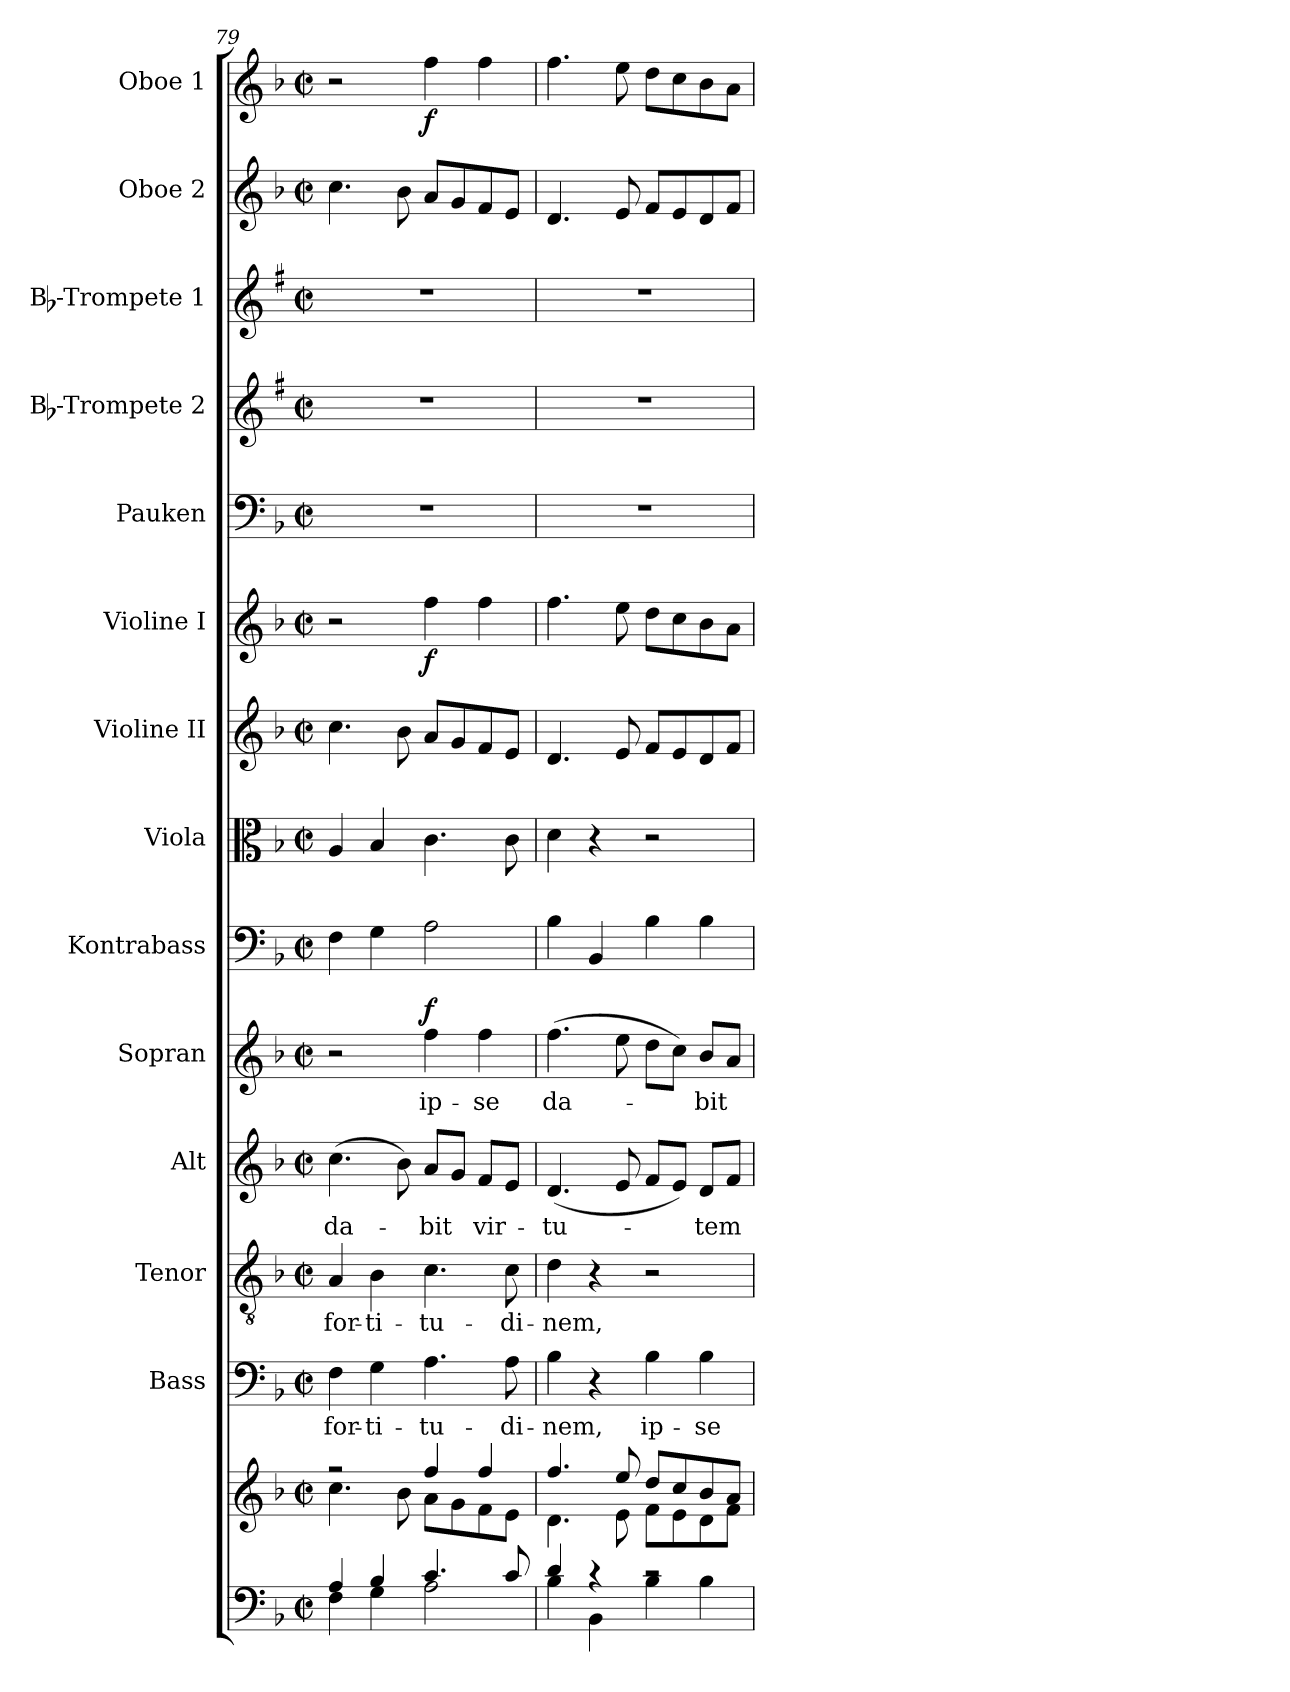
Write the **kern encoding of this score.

**kern	**kern	**kern	**text	**kern	**text	**kern	**text	**kern	**text	**dynam	**kern	**kern	**kern	**kern	**dynam	**kern	**kern	**kern	**kern	**kern	**dynam
*part14	*part14	*part13	*part13	*part12	*part12	*part11	*part11	*part10	*part10	*part10	*part9	*part8	*part7	*part6	*part6	*part5	*part4	*part3	*part2	*part1	*part1
*staff15	*staff14	*staff13	*staff13	*staff12	*staff12	*staff11	*staff11	*staff10	*staff10	*staff10	*staff9	*staff8	*staff7	*staff6	*staff6	*staff5	*staff4	*staff3	*staff2	*staff1	*staff1
*	*	*I"Bass	*	*I"Tenor	*	*I"Alt	*	*I"Sopran	*	*	*I"Kontrabass	*I"Viola	*I"Violine II	*I"Violine I	*	*I"Pauken	*I"Bb-Trompete 2	*I"Bb-Trompete 1	*I"Oboe 2	*I"Oboe 1	*
*	*	*I'B.	*	*I'T.	*	*I'A.	*	*I'S.	*	*	*I'Kb.	*I'Vla.	*I'Vl. II	*I'Vl. I	*	*I'Pk.	*I'Bb Trp. 2	*I'Bb Trp. 1	*I'Ob. 2	*I'Ob. 1	*
*clefF4	*clefG2	*clefF4	*	*clefGv2	*	*clefG2	*	*clefG2	*	*	*clefF4	*clefC3	*clefG2	*clefG2	*	*clefF4	*clefG2	*clefG2	*clefG2	*clefG2	*
*	*	*	*	*	*	*	*	*	*	*	*ITrd7c12	*	*	*	*	*	*ITrd1c2	*ITrd1c2	*	*	*
*k[b-]	*k[b-]	*k[b-]	*	*k[b-]	*	*k[b-]	*	*k[b-]	*	*	*k[b-]	*k[b-]	*k[b-]	*k[b-]	*	*k[b-]	*k[b-]	*k[b-]	*k[b-]	*k[b-]	*
*F:	*F:	*F:	*	*F:	*	*F:	*	*F:	*	*	*F:	*F:	*F:	*F:	*	*F:	*F:	*F:	*F:	*F:	*
*M2/2	*M2/2	*M2/2	*	*M2/2	*	*M2/2	*	*M2/2	*	*	*M2/2	*M2/2	*M2/2	*M2/2	*	*M2/2	*M2/2	*M2/2	*M2/2	*M2/2	*
*met(c|)	*met(c|)	*met(c|)	*	*met(c|)	*	*met(c|)	*	*met(c|)	*	*	*met(c|)	*met(c|)	*met(c|)	*met(c|)	*	*met(c|)	*met(c|)	*met(c|)	*met(c|)	*met(c|)	*
=79	=79	=79	=79	=79	=79	=79	=79	=79	=79	=79	=79	=79	=79	=79	=79	=79	=79	=79	=79	=79	=79
*^	*^	*	*	*	*	*	*	*	*	*	*	*	*	*	*	*	*	*	*	*	*
!	!	!	!	!	!LO:LY:b	!	!LO:LY:b	!	!LO:LY:b	!	!	!	!	!	!	!	!	!	!	!	!	!	!
4A/	4F\	2rgg	4.cc\	4F\	for-	4A/	for-	(>4.cc\	da-	2r	.	.	4FF\	4A/	4.cc\	2r	.	1r	1r	1r	4.cc\	2r	.
!	!	!	!	!	!LO:LY:b	!	!LO:LY:b	!	!	!	!	!	!	!	!	!	!	!	!	!	!	!	!
4B-/	4G\	.	.	4G\	-ti-	4B-\	-ti-	.	.	.	.	.	4GG\	4B-/	.	.	.	.	.	.	.	.	.
.	.	.	8b-\	.	.	.	.	8b-\)	.	.	.	.	.	.	8b-\	.	.	.	.	.	8b-\	.	.
!	!	!	!	!	!LO:LY:b	!	!LO:LY:b	!	!LO:LY:b	!	!LO:LY:b	!LO:DY:a	!	!	!	!	!LO:DY:b	!	!	!	!	!	!LO:DY:b
4.c/	2A\	4ff/	8a\L	4.A\	-tu-	4.c\	-tu-	8a/L	-bit	4ff\	ip-	f	2AA\	4.c\	8a/L	4ff\	f	.	.	.	8a/L	4ff\	f
.	.	.	8g\	.	.	.	.	8g/J	.	.	.	.	.	.	8g/	.	.	.	.	.	8g/	.	.
!	!	!	!	!	!	!	!	!	!LO:LY:b	!	!LO:LY:b	!	!	!	!	!	!	!	!	!	!	!	!
.	.	4ff/	8f\	.	.	.	.	8f/L	vir-	4ff\	-se	.	.	.	8f/	4ff\	.	.	.	.	8f/	4ff\	.
!	!	!	!	!	!LO:LY:b	!	!LO:LY:b	!	!	!	!	!	!	!	!	!	!	!	!	!	!	!	!
8c/	.	.	8e\J	8A\	-di-	8c\	-di-	8e/J	.	.	.	.	.	8c\	8e/J	.	.	.	.	.	8e/J	.	.
=80	=80	=80	=80	=80	=80	=80	=80	=80	=80	=80	=80	=80	=80	=80	=80	=80	=80	=80	=80	=80	=80	=80	=80
!	!	!	!	!	!LO:LY:b	!	!LO:LY:b	!	!LO:LY:b	!	!LO:LY:b	!	!	!	!	!	!	!	!	!	!	!	!
4d/	4B-\	4.ff/	4.d\	4B-\	-nem,	4d\	-nem,	(<4.d/	-tu-	(>4.ff\	da-	.	4BB-\	4d\	4.d/	4.ff\	.	1r	1r	1r	4.d/	4.ff\	.
4rc	4BB-\	.	.	4r	.	4r	.	.	.	.	.	.	4BBB-/	4r	.	.	.	.	.	.	.	.	.
.	.	8ee/	8e\	.	.	.	.	8e/	.	8ee\	.	.	.	.	8e/	8ee\	.	.	.	.	8e/	8ee\	.
!	!	!	!	!	!LO:LY:b	!	!	!	!	!	!	!	!	!	!	!	!	!	!	!	!	!	!
2rd	4B-\	8dd/L	8f\L	4B-\	ip-	2r	.	8f/L	.	8dd\L	.	.	4BB-\	2r	8f/L	8dd\L	.	.	.	.	8f/L	8dd\L	.
.	.	8cc/	8e\	.	.	.	.	8e/J)	.	8cc\J)	.	.	.	.	8e/	8cc\	.	.	.	.	8e/	8cc\	.
!	!	!	!	!	!LO:LY:b	!	!	!	!LO:LY:b	!	!LO:LY:b	!	!	!	!	!	!	!	!	!	!	!	!
.	4B-\	8b-/	8d\	4B-\	-se	.	.	8d/L	-tem	8b-/L	-bit	.	4BB-\	.	8d/	8b-\	.	.	.	.	8d/	8b-\	.
.	.	8a/J	8f\J	.	.	.	.	8f/J	.	8a/J	.	.	.	.	8f/J	8a\J	.	.	.	.	8f/J	8a\J	.
*v	*v	*	*	*	*	*	*	*	*	*	*	*	*	*	*	*	*	*	*	*	*	*	*
*	*v	*v	*	*	*	*	*	*	*	*	*	*	*	*	*	*	*	*	*	*	*	*
=	=	=	=	=	=	=	=	=	=	=	=	=	=	=	=	=	=	=	=	=	=
*-	*-	*-	*-	*-	*-	*-	*-	*-	*-	*-	*-	*-	*-	*-	*-	*-	*-	*-	*-	*-	*-
